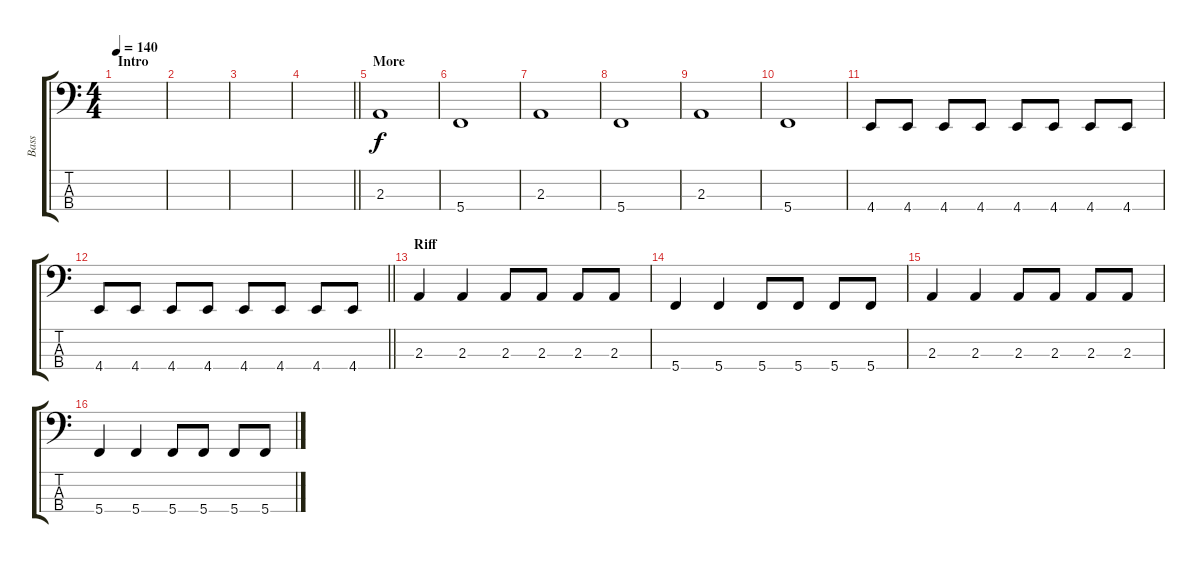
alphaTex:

\track ("Bass" "Bass") {instrument electricbasspick}
\staff {score tabs}
\tuning (F2 C2 G1 C1) {hide}
\ts (4 4)
\section ("" "Intro")
\tempo 140
\clef f4
\ks c
|
|
|
\barLineRight lightlight
|
\section ("" "More")
2.3.1 |
5.4.1 |
2.3.1 |
5.4.1 |
2.3.1 |
5.4.1 |
4.4.8 4.4.8 4.4.8 4.4.8 4.4.8 4.4.8 4.4.8 4.4.8 |
\barLineRight lightlight
4.4.8 4.4.8 4.4.8 4.4.8 4.4.8 4.4.8 4.4.8 4.4.8 |
\section ("" "Riff")
2.3.4 2.3.4 2.3.8 2.3.8 2.3.8 2.3.8 |
5.4.4 5.4.4 5.4.8 5.4.8 5.4.8 5.4.8 |
2.3.4 2.3.4 2.3.8 2.3.8 2.3.8 2.3.8 |
5.4.4 5.4.4 5.4.8 5.4.8 5.4.8 5.4.8
